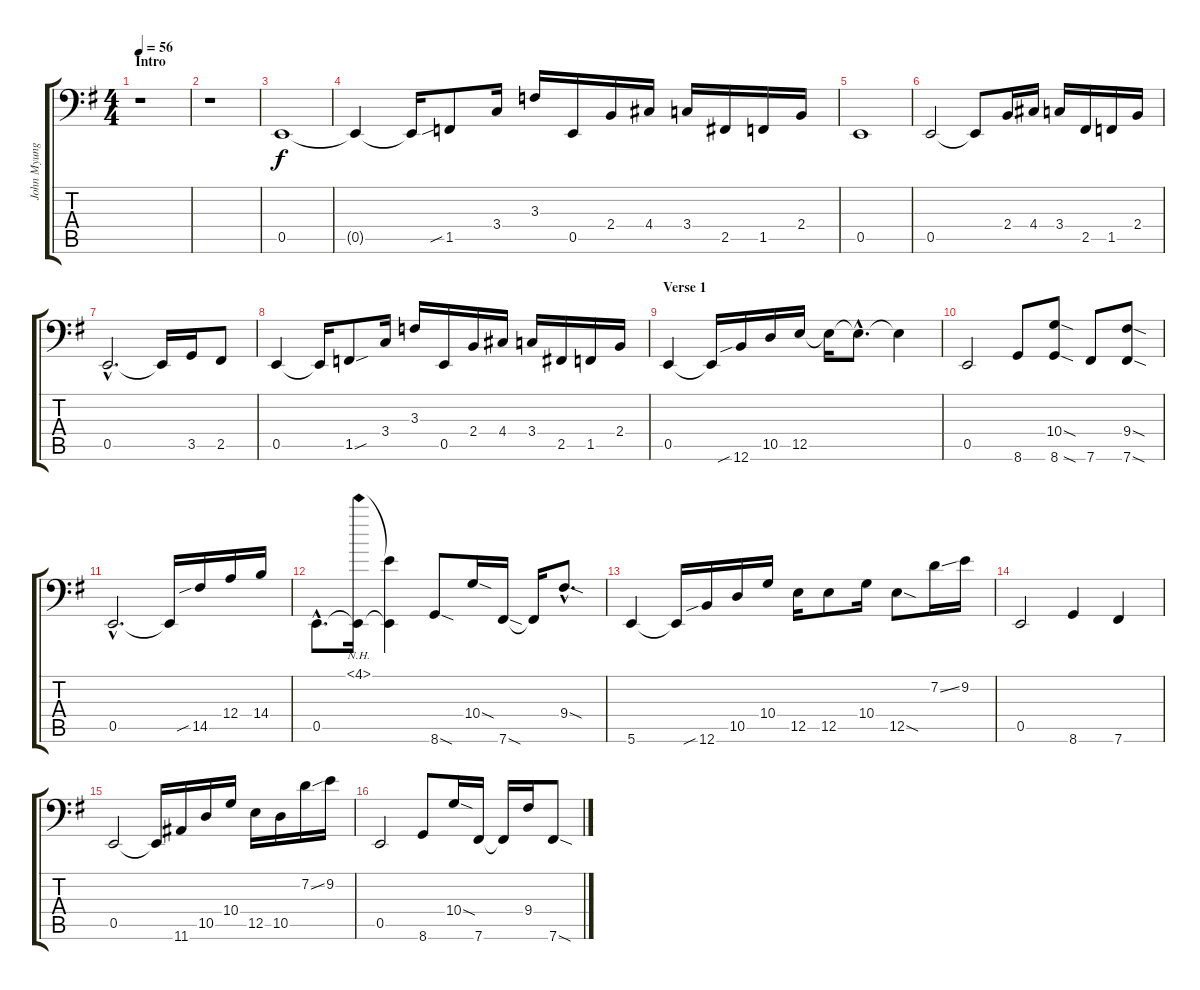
\track ("John Myung" "John Myung") {instrument fretlessbass}
\staff {score tabs}
\tuning (C3 G2 D2 A1 E1 B0) {hide}
\ts (4 4)
\section ("" "Intro")
\tempo 56
\clef f4
\ks g
r.1{dy f instrument fretlessbass} |
r.1 |
0.5.1 |
0.5{t}.4 0.5{t}.16 1.5{sib}.8 3.4.16 3.3.16 0.5.16 2.4.16 4.4.16 3.4.16 2.5.16 1.5.16 2.4.16 |
0.5.1 |
0.5.2 0.5{t}.8 2.4.16 4.4.16 3.4.16 2.5.16 1.5.16 2.4.16 |
0.5{hac}.2{d} 0.5{t}.16 3.5.16 2.5.8 |
0.5.4 0.5{t}.16 1.5{sou}.8 3.4.16 3.3.16 0.5.16 2.4.16 4.4.16 3.4.16 2.5.16 1.5.16 2.4.16 |
\section ("" "Verse 1")
0.5.4 0.5{t}.16 12.6{sib}.16 10.5.16 12.5.16 12.5{t}.16 12.5{hac t}.8{d} 12.5{t}.4 |
0.5.2 8.6.8 (10.4{sod} 8.6{sod}).8 7.6.8 (9.4{sod} 7.6{sod}).8 |
0.5{hac}.2{d} 0.5{t}.16 14.5{sib}.16 12.4.16 14.4.16 |
0.5{hac}.8{d} (4.1{nh} 0.5{t}).16 (4.1{t} 0.5{t}).4 8.6{sod}.8 10.4{sod}.16 7.6{sod}.16 7.6{t}.16 9.4{sod hac}.8{d} |
5.6.4 5.6{t}.16 12.6{sib}.16 10.5.16 10.4.16 12.5.16 12.5.8 10.4.16 12.5{sod}.8 7.2{ss}.16 9.2.16 |
0.5.2 8.6.4 7.6.4 |
0.5.2 0.5{t}.16 11.6.16 10.5.16 10.4.16 12.5.16 10.5.16 7.2{ss}.16 9.2.16 |
0.5.2 8.6.8 10.4{sod}.16 7.6.16 7.6{t}.16 9.4.16 7.6{sod}.8
